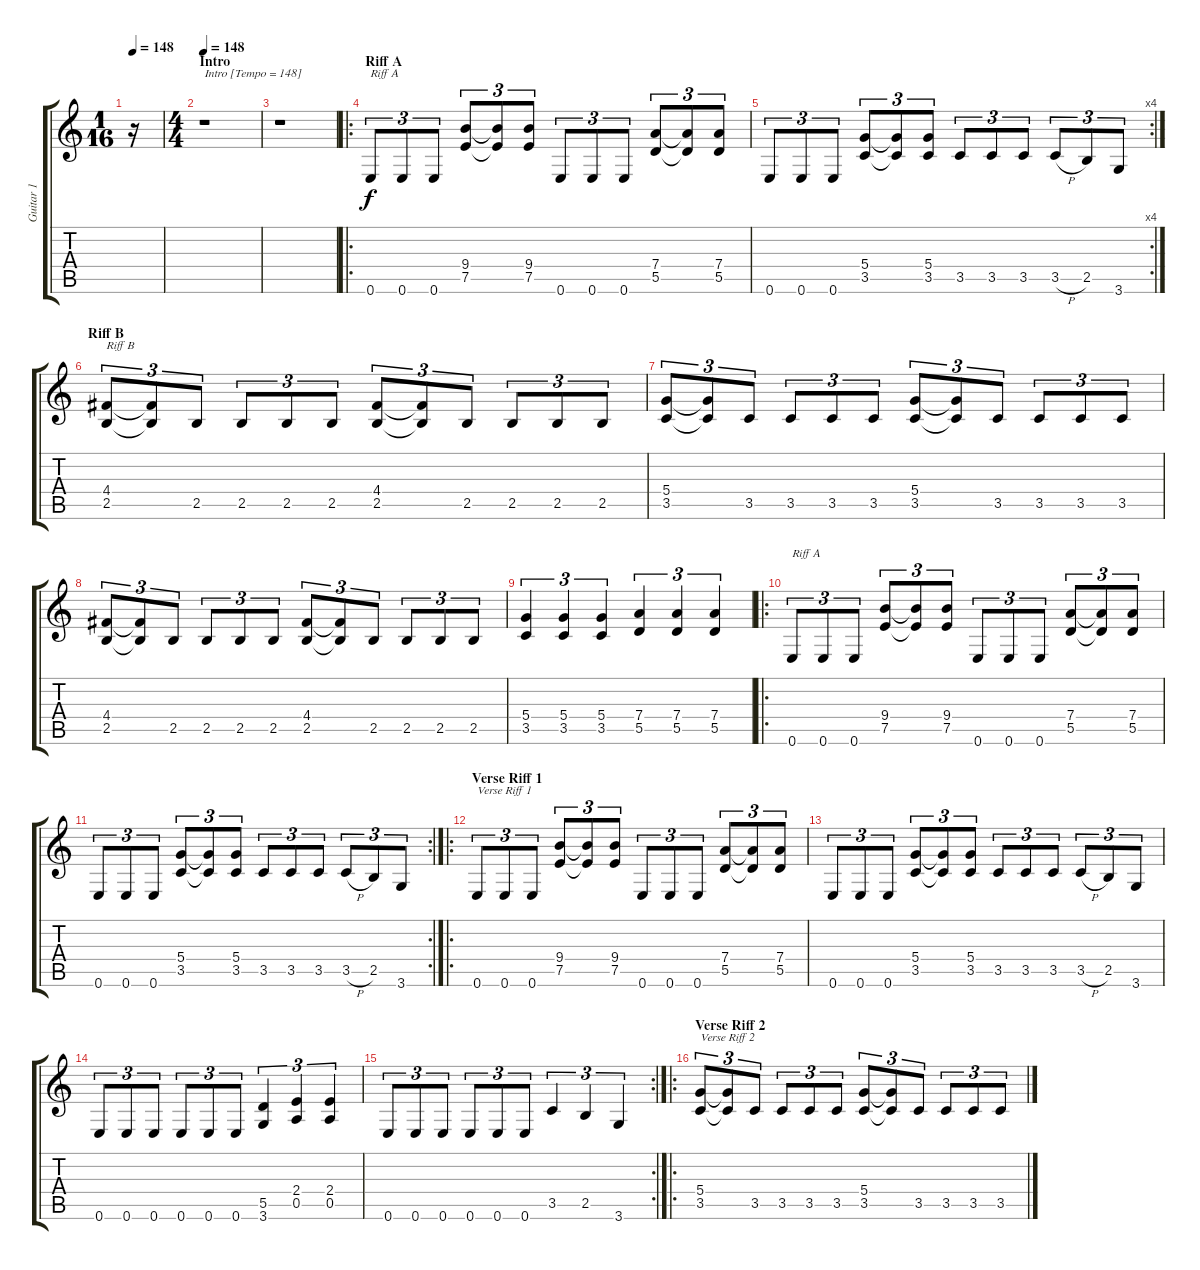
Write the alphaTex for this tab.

\track ("Guitar 1" "Guitar 1") {instrument distortionguitar}
\staff {score tabs}
\tuning (E4 B3 G3 D3 A2 E2) {hide}
\ts (1 16)
\tempo 148
\clef g2
\ks c
r.16{dy f instrument distortionguitar} |
\ts (4 4)
\section ("" "Intro")
\tempo 148
r.1{txt "Intro [Tempo = 148]"} |
r.1 |
\ro
\section ("" "Riff A")
0.6.8{tu (3 2) txt "Riff A"} 0.6.8{tu (3 2)} 0.6.8{tu (3 2)} (9.4 7.5).8{tu (3 2)} (9.4{t} 7.5{t}).8{tu (3 2)} (9.4 7.5).8{tu (3 2)} 0.6.8{tu (3 2)} 0.6.8{tu (3 2)} 0.6.8{tu (3 2)} (7.4 5.5).8{tu (3 2)} (7.4{t} 5.5{t}).8{tu (3 2)} (7.4 5.5).8{tu (3 2)} |
\rc 4
0.6.8{tu (3 2)} 0.6.8{tu (3 2)} 0.6.8{tu (3 2)} (5.4 3.5).8{tu (3 2)} (5.4{t} 3.5{t}).8{tu (3 2)} (5.4 3.5).8{tu (3 2)} 3.5.8{tu (3 2)} 3.5.8{tu (3 2)} 3.5.8{tu (3 2)} 3.5{h}.8{tu (3 2)} 2.5.8{tu (3 2)} 3.6.8{tu (3 2)} |
\section ("" "Riff B")
(4.4 2.5).8{tu (3 2) txt "Riff B"} (4.4{t} 2.5{t}).8{tu (3 2)} 2.5.8{tu (3 2)} 2.5.8{tu (3 2)} 2.5.8{tu (3 2)} 2.5.8{tu (3 2)} (4.4 2.5).8{tu (3 2)} (4.4{t} 2.5{t}).8{tu (3 2)} 2.5.8{tu (3 2)} 2.5.8{tu (3 2)} 2.5.8{tu (3 2)} 2.5.8{tu (3 2)} |
(5.4 3.5).8{tu (3 2)} (5.4{t} 3.5{t}).8{tu (3 2)} 3.5.8{tu (3 2)} 3.5.8{tu (3 2)} 3.5.8{tu (3 2)} 3.5.8{tu (3 2)} (5.4 3.5).8{tu (3 2)} (5.4{t} 3.5{t}).8{tu (3 2)} 3.5.8{tu (3 2)} 3.5.8{tu (3 2)} 3.5.8{tu (3 2)} 3.5.8{tu (3 2)} |
(4.4 2.5).8{tu (3 2)} (4.4{t} 2.5{t}).8{tu (3 2)} 2.5.8{tu (3 2)} 2.5.8{tu (3 2)} 2.5.8{tu (3 2)} 2.5.8{tu (3 2)} (4.4 2.5).8{tu (3 2)} (4.4{t} 2.5{t}).8{tu (3 2)} 2.5.8{tu (3 2)} 2.5.8{tu (3 2)} 2.5.8{tu (3 2)} 2.5.8{tu (3 2)} |
(5.4 3.5).4{tu (3 2)} (5.4 3.5).4{tu (3 2)} (5.4 3.5).4{tu (3 2)} (7.4 5.5).4{tu (3 2)} (7.4 5.5).4{tu (3 2)} (7.4 5.5).4{tu (3 2)} |
\ro
0.6.8{tu (3 2) txt "Riff A"} 0.6.8{tu (3 2)} 0.6.8{tu (3 2)} (9.4 7.5).8{tu (3 2)} (9.4{t} 7.5{t}).8{tu (3 2)} (9.4 7.5).8{tu (3 2)} 0.6.8{tu (3 2)} 0.6.8{tu (3 2)} 0.6.8{tu (3 2)} (7.4 5.5).8{tu (3 2)} (7.4{t} 5.5{t}).8{tu (3 2)} (7.4 5.5).8{tu (3 2)} |
\rc 2
0.6.8{tu (3 2)} 0.6.8{tu (3 2)} 0.6.8{tu (3 2)} (5.4 3.5).8{tu (3 2)} (5.4{t} 3.5{t}).8{tu (3 2)} (5.4 3.5).8{tu (3 2)} 3.5.8{tu (3 2)} 3.5.8{tu (3 2)} 3.5.8{tu (3 2)} 3.5{h}.8{tu (3 2)} 2.5.8{tu (3 2)} 3.6.8{tu (3 2)} |
\ro
\section ("" "Verse Riff 1")
0.6.8{tu (3 2) txt "Verse Riff 1"} 0.6.8{tu (3 2)} 0.6.8{tu (3 2)} (9.4 7.5).8{tu (3 2)} (9.4{t} 7.5{t}).8{tu (3 2)} (9.4 7.5).8{tu (3 2)} 0.6.8{tu (3 2)} 0.6.8{tu (3 2)} 0.6.8{tu (3 2)} (7.4 5.5).8{tu (3 2)} (7.4{t} 5.5{t}).8{tu (3 2)} (7.4 5.5).8{tu (3 2)} |
0.6.8{tu (3 2)} 0.6.8{tu (3 2)} 0.6.8{tu (3 2)} (5.4 3.5).8{tu (3 2)} (5.4{t} 3.5{t}).8{tu (3 2)} (5.4 3.5).8{tu (3 2)} 3.5.8{tu (3 2)} 3.5.8{tu (3 2)} 3.5.8{tu (3 2)} 3.5{h}.8{tu (3 2)} 2.5.8{tu (3 2)} 3.6.8{tu (3 2)} |
0.6.8{tu (3 2)} 0.6.8{tu (3 2)} 0.6.8{tu (3 2)} 0.6.8{tu (3 2)} 0.6.8{tu (3 2)} 0.6.8{tu (3 2)} (5.5 3.6).4{tu (3 2)} (2.4 0.5).4{tu (3 2)} (2.4 0.5).4{tu (3 2)} |
\rc 2
0.6.8{tu (3 2)} 0.6.8{tu (3 2)} 0.6.8{tu (3 2)} 0.6.8{tu (3 2)} 0.6.8{tu (3 2)} 0.6.8{tu (3 2)} 3.5.4{tu (3 2)} 2.5.4{tu (3 2)} 3.6.4{tu (3 2)} |
\ro
\section ("" "Verse Riff 2")
(5.4 3.5).8{tu (3 2) txt "Verse Riff 2"} (5.4{t} 3.5{t}).8{tu (3 2)} 3.5.8{tu (3 2)} 3.5.8{tu (3 2)} 3.5.8{tu (3 2)} 3.5.8{tu (3 2)} (5.4 3.5).8{tu (3 2)} (5.4{t} 3.5{t}).8{tu (3 2)} 3.5.8{tu (3 2)} 3.5.8{tu (3 2)} 3.5.8{tu (3 2)} 3.5.8{tu (3 2)}
